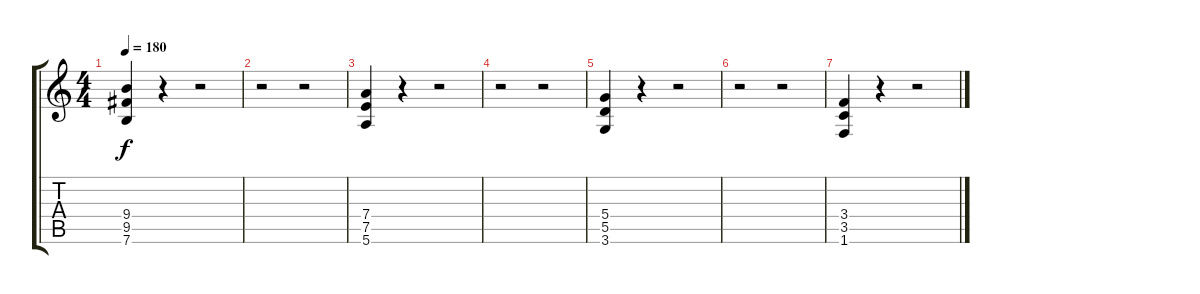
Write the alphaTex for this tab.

\track "" {instrument distortionguitar}
\staff {score tabs}
\tuning (E4 B3 G3 D3 A2 E2) {hide}
\ts (4 4)
\tempo 180
\clef g2
\ks c
(9.4 9.5 7.6).4{dy f} r.4 r.2 |
r.2 r.2 |
(7.4 7.5 5.6).4 r.4 r.2 |
r.2 r.2 |
(5.4 5.5 3.6).4 r.4 r.2 |
r.2 r.2 |
(3.4 3.5 1.6).4 r.4 r.2
